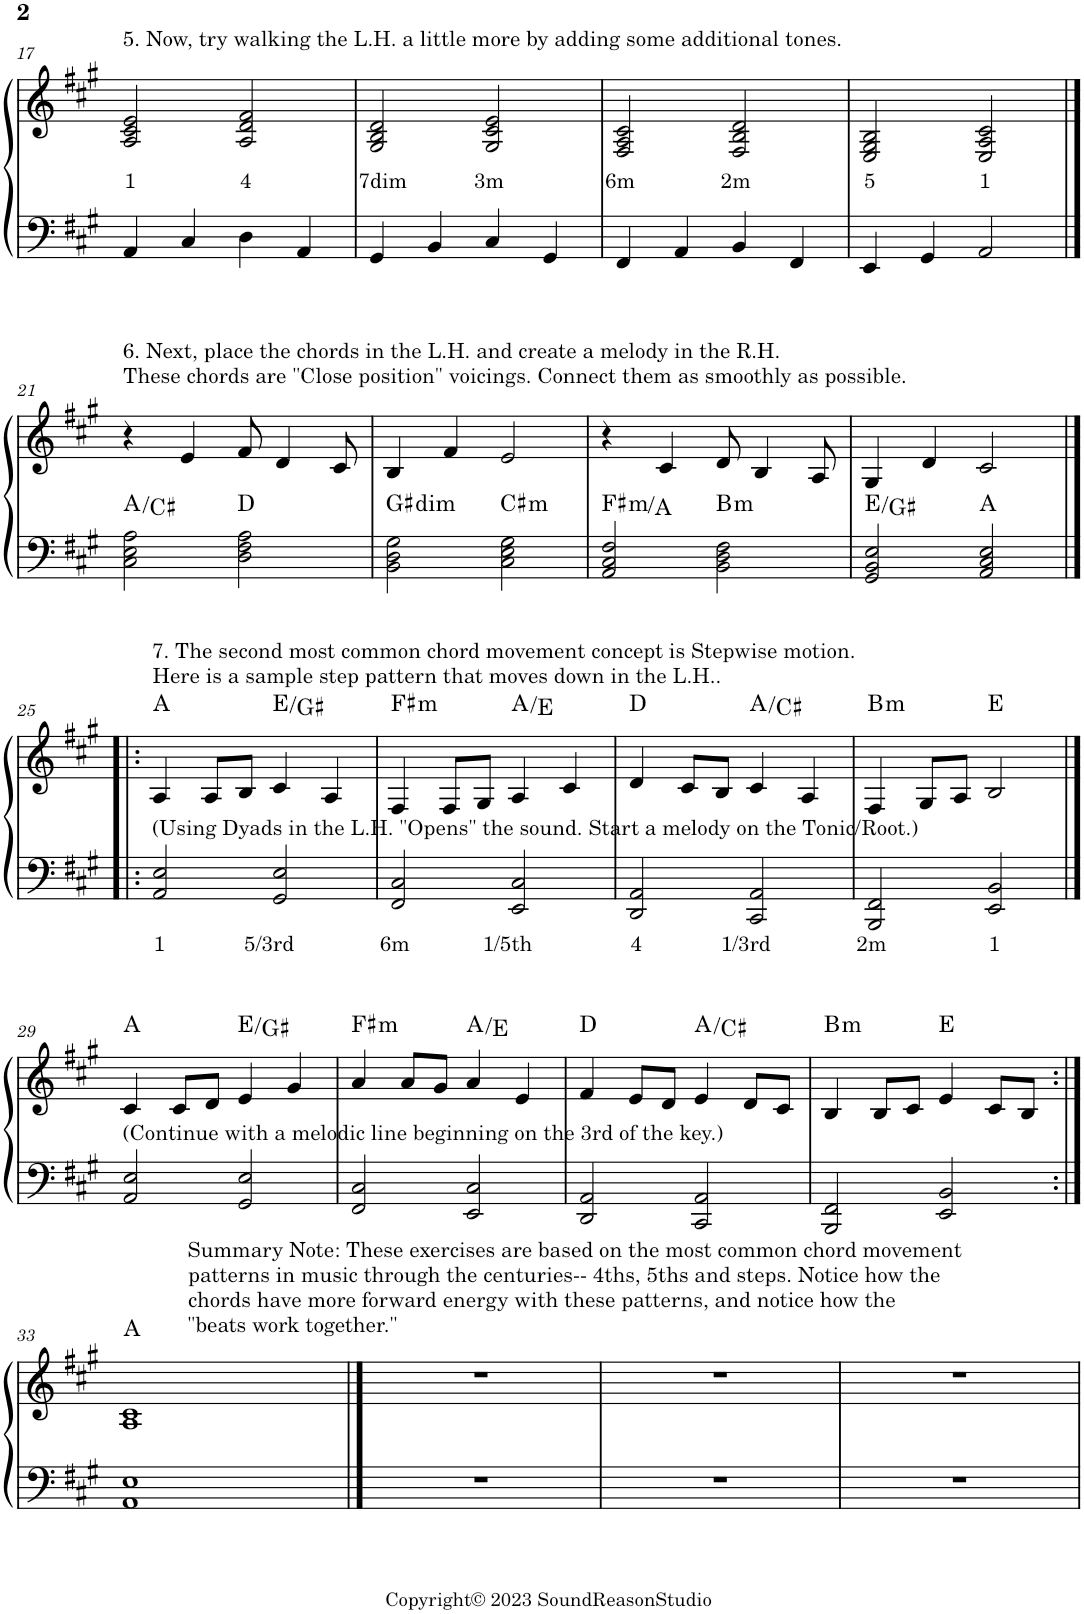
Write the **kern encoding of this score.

**kern	**text	**kern	**text	**harte
*part1	*part1	*part1	*part1	*part1
*staff2	*staff2	*staff1	*staff1	*
*I"Piano	*	*	*	*
*I'Pno.	*	*	*	*
!!LO:PB:g=z
*clefF4	*	*clefG2	*	*
*k[f#c#g#]	*	*k[f#c#g#]	*	*
*M4/4	*	*M4/4	*	*
=17	=17	=17	=17	=17
!	!	!LO:TX:a:t=5. Now, try walking the L.H. a little more by adding some additional tones.	!	!
!	!	!	!LO:LY:b	!
4AA/	.	2A/ 2c#/ 2e/	1	.
4C#/	.	.	.	.
!	!	!	!LO:LY:b	!
4D\	.	2A/ 2d/ 2f#/	4	.
4AA/	.	.	.	.
=18	=18	=18	=18	=18
!	!	!	!LO:LY:b	!
4GG#/	.	2G#/ 2B/ 2d/	7dim	.
4BB/	.	.	.	.
!	!	!	!LO:LY:b	!
4C#/	.	2G#/ 2c#/ 2e/	3m	.
4GG#/	.	.	.	.
=19	=19	=19	=19	=19
!	!	!	!LO:LY:b	!
4FF#/	.	2F#/ 2A/ 2c#/	6m	.
4AA/	.	.	.	.
!	!	!	!LO:LY:b	!
4BB/	.	2F#/ 2B/ 2d/	2m	.
4FF#/	.	.	.	.
=20	=20	=20	=20	=20
!	!	!	!LO:LY:b	!
4EE/	.	2E/ 2G#/ 2B/	5	.
4GG#/	.	.	.	.
!	!	!	!LO:LY:b	!
2AA/	.	2E/ 2A/ 2c#/	1	.
!!LO:LB:g=z
==21	==21	==21	==21	==21
!	!	!LO:TX:a:t=6. Next, place the chords in the L.H. and create a melody in the R.H.	!	!
!	!	!LO:TX:a:t=These chords are "Close position" voicings. Connect them as smoothly as possible.	!	!
2C#\ 2E\ 2A\	.	4r	.	A:maj/3
.	.	4e/	.	.
2D\ 2F#\ 2A\	.	8f#/	.	D:maj
.	.	4d/	.	.
.	.	8c#/	.	.
=22	=22	=22	=22	=22
!	!	!	!	!LO:H:kt=dim
2BB\ 2D\ 2G#\	.	4B/	.	G#:dim
.	.	4f#/	.	.
!	!	!	!	!LO:H:kt=m
2C#\ 2E\ 2G#\	.	2e/	.	C#:min
=23	=23	=23	=23	=23
!	!	!	!	!LO:H:kt=m
2AA/ 2C#/ 2F#/	.	4r	.	F#:min/b3
.	.	4c#/	.	.
!	!	!	!	!LO:H:kt=m
2BB\ 2D\ 2F#\	.	8d/	.	B:min
.	.	4B/	.	.
.	.	8A/	.	.
=24	=24	=24	=24	=24
2GG#/ 2BB/ 2E/	.	4G#/	.	E:maj/3
.	.	4d/	.	.
2AA/ 2C#/ 2E/	.	2c#/	.	A:maj
!!LO:LB:g=z
=25|!:	=25|!:	=25|!:	=25|!:	=25|!:
!	!	!LO:TX:a:t=7. The second most common chord movement concept is Stepwise motion.	!	!
!	!	!LO:TX:a:t=Here is a sample step pattern that moves down in the L.H..	!	!
!LO:TX:a:t=(Using Dyads in the L.H. "Opens" the sound. Start a melody on the Tonic/Root.)	!	!	!	!
!	!LO:LY:b	!	!	!
2AA/ 2E/	1	4A/	.	A:maj
.	.	8A/L	.	.
.	.	8B/J	.	.
!	!LO:LY:b	!	!	!
2GG#/ 2E/	5/3rd	4c#/	.	E:maj/3
.	.	4A/	.	.
=26	=26	=26	=26	=26
!	!LO:LY:b	!	!	!LO:H:kt=m
2FF#/ 2C#/	6m	4F#/	.	F#:min
.	.	8F#/L	.	.
.	.	8G#/J	.	.
!	!LO:LY:b	!	!	!
2EE/ 2C#/	1/5th	4A/	.	A:maj/5
.	.	4c#/	.	.
=27	=27	=27	=27	=27
!	!LO:LY:b	!	!	!
2DD/ 2AA/	4	4d/	.	D:maj
.	.	8c#/L	.	.
.	.	8B/J	.	.
!	!LO:LY:b	!	!	!
2CC#/ 2AA/	1/3rd	4c#/	.	A:maj/3
.	.	4A/	.	.
=28	=28	=28	=28	=28
!	!LO:LY:b	!	!	!LO:H:kt=m
2BBB/ 2FF#/	2m	4F#/	.	B:min
.	.	8G#/L	.	.
.	.	8A/J	.	.
!	!LO:LY:b	!	!	!
2EE/ 2BB/	1	2B/	.	E:maj
!!LO:LB:g=z
==29	==29	==29	==29	==29
!LO:TX:a:t=(Continue with a melodic line beginning on the 3rd of the key.)	!	!	!	!
2AA/ 2E/	.	4c#/	.	A:maj
.	.	8c#/L	.	.
.	.	8d/J	.	.
2GG#/ 2E/	.	4e/	.	E:maj/3
.	.	4g#/	.	.
=30	=30	=30	=30	=30
!	!	!	!	!LO:H:kt=m
2FF#/ 2C#/	.	4a/	.	F#:min
.	.	8a/L	.	.
.	.	8g#/J	.	.
2EE/ 2C#/	.	4a/	.	A:maj/5
.	.	4e/	.	.
=31	=31	=31	=31	=31
2DD/ 2AA/	.	4f#/	.	D:maj
.	.	8e/L	.	.
.	.	8d/J	.	.
2CC#/ 2AA/	.	4e/	.	A:maj/3
.	.	8d/L	.	.
.	.	8c#/J	.	.
=32	=32	=32	=32	=32
!	!	!	!	!LO:H:kt=m
2BBB/ 2FF#/	.	4B/	.	B:min
.	.	8B/L	.	.
.	.	8c#/J	.	.
2EE/ 2BB/	.	4e/	.	E:maj
.	.	8c#/L	.	.
.	.	8B/J	.	.
!!LO:LB:g=z
=33:|!	=33:|!	=33:|!	=33:|!	=33:|!
1AA 1E	.	1A 1c#	.	A:maj
==34	==34	==34	==34	==34
!	!	!LO:TX:a:t=Summary Note&colon; These exercises are based on the most common chord movement	!	!
!	!	!LO:TX:a:t=patterns in music through the centuries-- 4ths, 5ths and steps. Notice how the	!	!
!	!	!LO:TX:a:t=chords have more forward energy with these patterns, and notice how the	!	!
!	!	!LO:TX:a:t="beats work together."	!	!
1r	.	1r	.	.
=35	=35	=35	=35	=35
1r	.	1r	.	.
=36	=36	=36	=36	=36
1r	.	1r	.	.
=	=	=	=	=
*-	*-	*-	*-	*-
